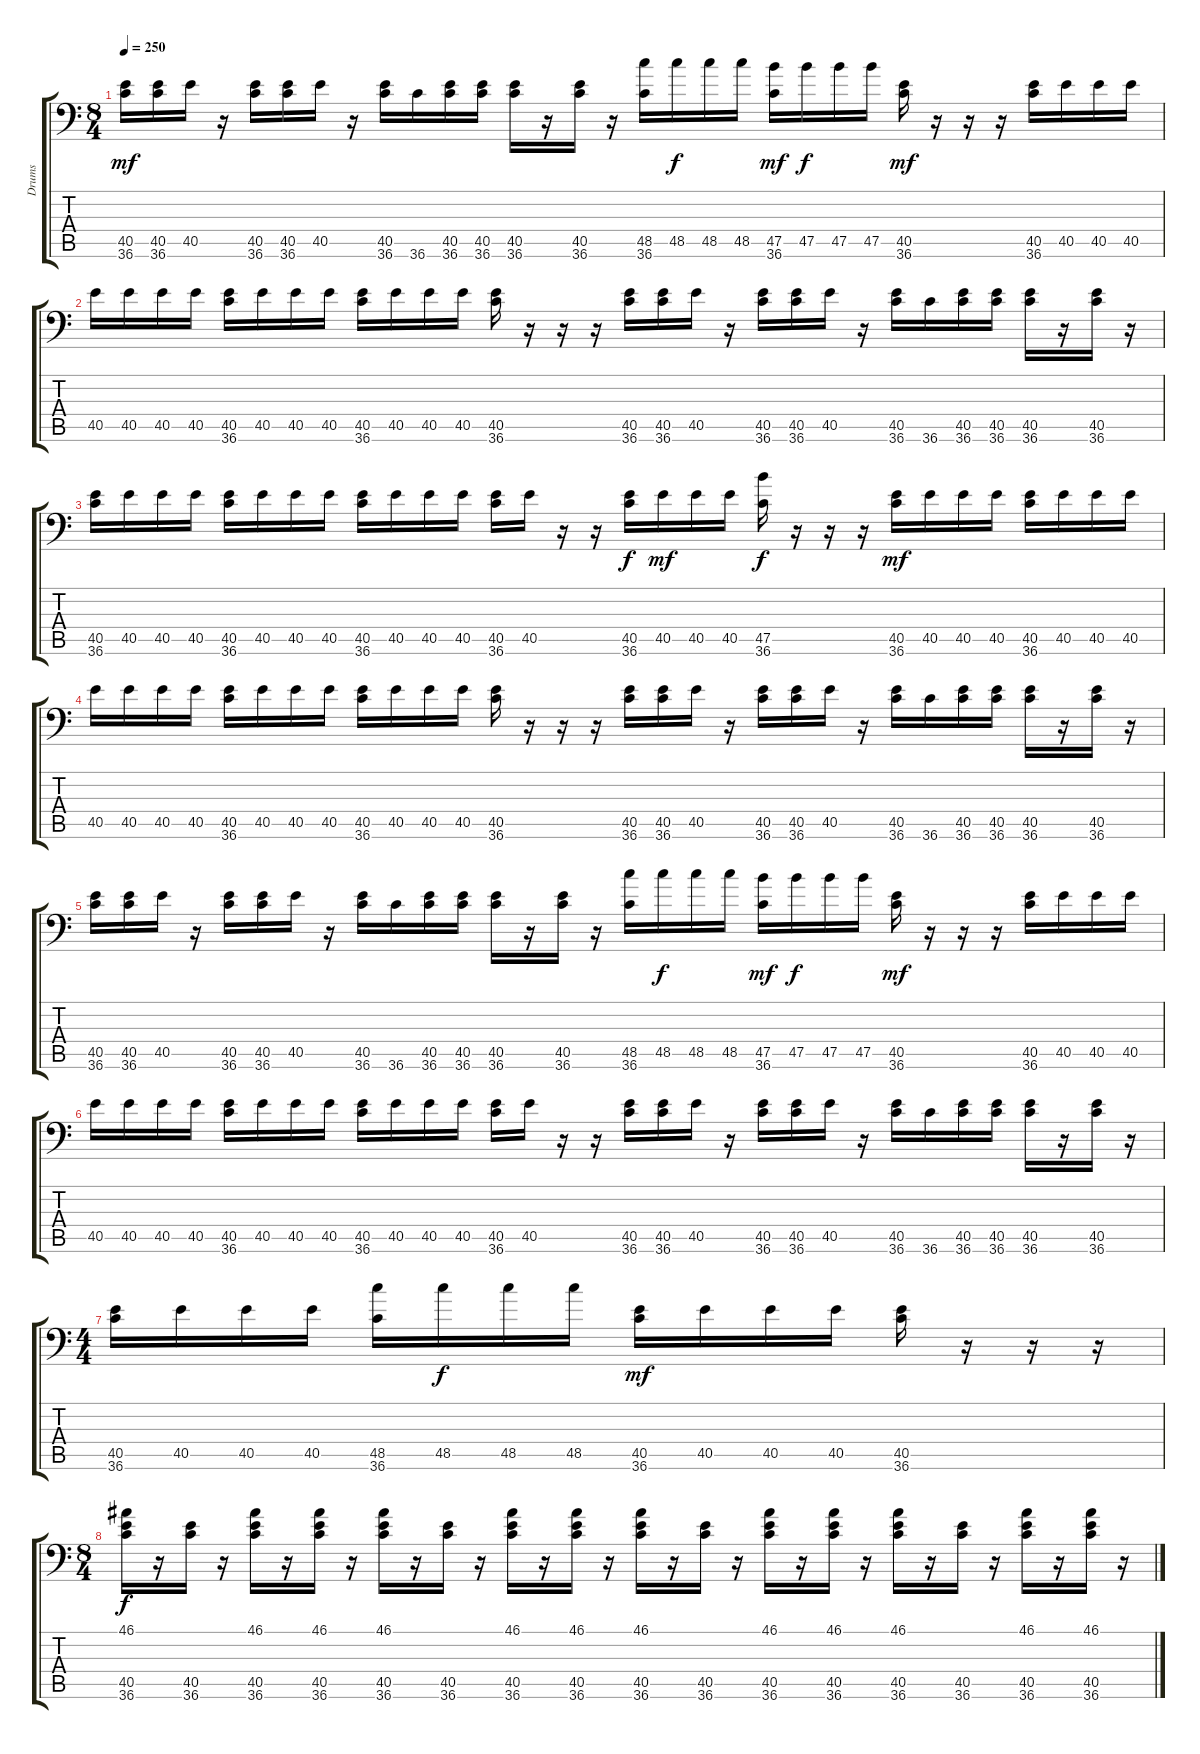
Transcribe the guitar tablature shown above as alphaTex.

\track ("Drums" "Drums") {instrument acousticgrandpiano}
\staff {score tabs}
\tuning (C-1 C-1 C-1 C-1 C-1 C-1) {hide}
\ts (8 4)
\tempo 250
\clef f4
\ks c
(40.5 36.6).16{dy mf} (40.5 36.6).16 40.5.16 r.16 (40.5 36.6).16 (40.5 36.6).16 40.5.16 r.16 (40.5 36.6).16 36.6.16 (40.5 36.6).16 (40.5 36.6).16 (40.5 36.6).16 r.16 (40.5 36.6).16 r.16 (48.5 36.6).16 48.5.16{dy f} 48.5.16 48.5.16 (47.5 36.6).16{dy mf} 47.5.16{dy f} 47.5.16 47.5.16 (40.5 36.6).16{dy mf} r.16 r.16 r.16 (40.5 36.6).16 40.5.16 40.5.16 40.5.16 |
40.5.16 40.5.16 40.5.16 40.5.16 (40.5 36.6).16 40.5.16 40.5.16 40.5.16 (40.5 36.6).16 40.5.16 40.5.16 40.5.16 (40.5 36.6).16 r.16 r.16 r.16 (40.5 36.6).16 (40.5 36.6).16 40.5.16 r.16 (40.5 36.6).16 (40.5 36.6).16 40.5.16 r.16 (40.5 36.6).16 36.6.16 (40.5 36.6).16 (40.5 36.6).16 (40.5 36.6).16 r.16 (40.5 36.6).16 r.16 |
(40.5 36.6).16 40.5.16 40.5.16 40.5.16 (40.5 36.6).16 40.5.16 40.5.16 40.5.16 (40.5 36.6).16 40.5.16 40.5.16 40.5.16 (40.5 36.6).16 40.5.16 r.16 r.16 (40.5 36.6).16{dy f} 40.5.16{dy mf} 40.5.16 40.5.16 (47.5 36.6).16{dy f} r.16 r.16 r.16 (40.5 36.6).16{dy mf} 40.5.16 40.5.16 40.5.16 (40.5 36.6).16 40.5.16 40.5.16 40.5.16 |
40.5.16 40.5.16 40.5.16 40.5.16 (40.5 36.6).16 40.5.16 40.5.16 40.5.16 (40.5 36.6).16 40.5.16 40.5.16 40.5.16 (40.5 36.6).16 r.16 r.16 r.16 (40.5 36.6).16 (40.5 36.6).16 40.5.16 r.16 (40.5 36.6).16 (40.5 36.6).16 40.5.16 r.16 (40.5 36.6).16 36.6.16 (40.5 36.6).16 (40.5 36.6).16 (40.5 36.6).16 r.16 (40.5 36.6).16 r.16 |
(40.5 36.6).16 (40.5 36.6).16 40.5.16 r.16 (40.5 36.6).16 (40.5 36.6).16 40.5.16 r.16 (40.5 36.6).16 36.6.16 (40.5 36.6).16 (40.5 36.6).16 (40.5 36.6).16 r.16 (40.5 36.6).16 r.16 (48.5 36.6).16 48.5.16{dy f} 48.5.16 48.5.16 (47.5 36.6).16{dy mf} 47.5.16{dy f} 47.5.16 47.5.16 (40.5 36.6).16{dy mf} r.16 r.16 r.16 (40.5 36.6).16 40.5.16 40.5.16 40.5.16 |
40.5.16 40.5.16 40.5.16 40.5.16 (40.5 36.6).16 40.5.16 40.5.16 40.5.16 (40.5 36.6).16 40.5.16 40.5.16 40.5.16 (40.5 36.6).16 40.5.16 r.16 r.16 (40.5 36.6).16 (40.5 36.6).16 40.5.16 r.16 (40.5 36.6).16 (40.5 36.6).16 40.5.16 r.16 (40.5 36.6).16 36.6.16 (40.5 36.6).16 (40.5 36.6).16 (40.5 36.6).16 r.16 (40.5 36.6).16 r.16 |
\ts (4 4)
(40.5 36.6).16 40.5.16 40.5.16 40.5.16 (48.5 36.6).16 48.5.16{dy f} 48.5.16 48.5.16 (40.5 36.6).16{dy mf} 40.5.16 40.5.16 40.5.16 (40.5 36.6).16 r.16 r.16 r.16 |
\ts (8 4)
(46.1 40.5 36.6).16{dy f} r.16 (40.5 36.6).16 r.16 (46.1 40.5 36.6).16 r.16 (46.1 40.5 36.6).16 r.16 (46.1 40.5 36.6).16 r.16 (40.5 36.6).16 r.16 (46.1 40.5 36.6).16 r.16 (46.1 40.5 36.6).16 r.16 (46.1 40.5 36.6).16 r.16 (40.5 36.6).16 r.16 (46.1 40.5 36.6).16 r.16 (46.1 40.5 36.6).16 r.16 (46.1 40.5 36.6).16 r.16 (40.5 36.6).16 r.16 (46.1 40.5 36.6).16 r.16 (46.1 40.5 36.6).16 r.16
